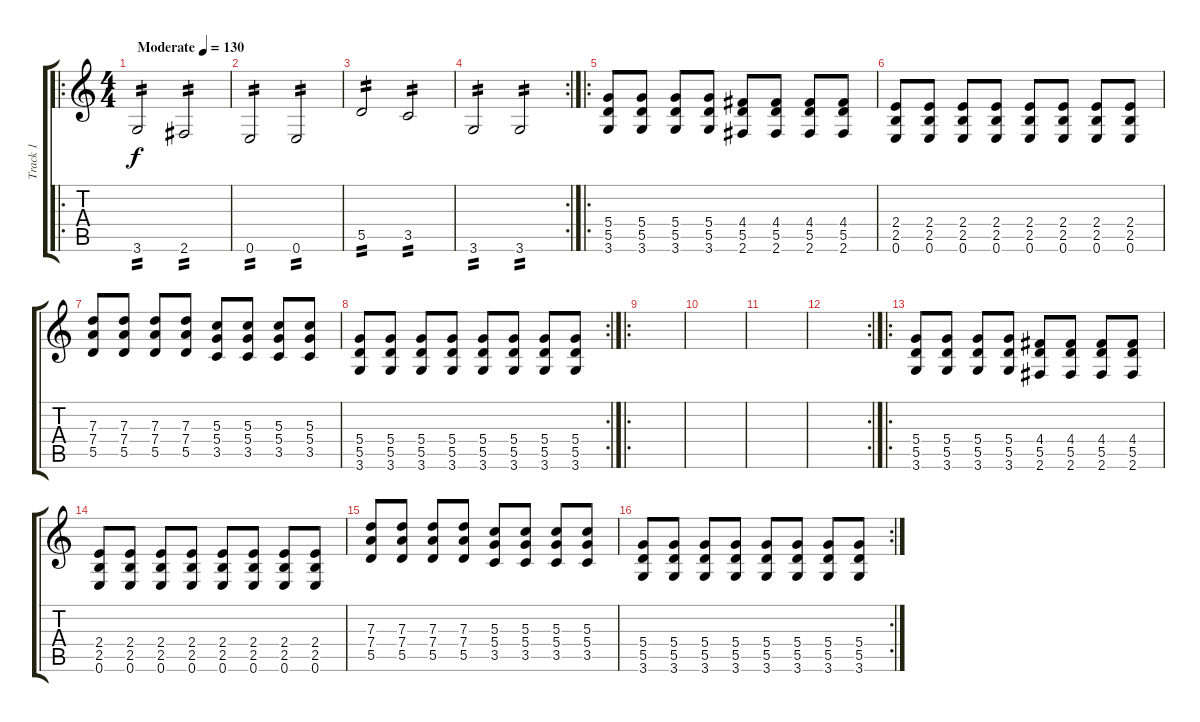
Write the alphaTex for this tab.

\track ("Track 1" "Track 1") {instrument overdrivenguitar}
\staff {score tabs}
\tuning (E4 B3 G3 D3 A2 E2) {hide}
\ro
\ts (4 4)
\tempo (130 "Moderate")
\clef g2
\ks c
3.6.2{tp 2 dy f instrument overdrivenguitar} 2.6.2{tp 2} |
0.6.2{tp 2} 0.6.2{tp 2} |
5.5.2{tp 2} 3.5.2{tp 2} |
\rc 2
3.6.2{tp 2} 3.6.2{tp 2} |
\ro
(5.4 5.5 3.6).8 (5.4 5.5 3.6).8 (5.4 5.5 3.6).8 (5.4 5.5 3.6).8 (4.4 5.5 2.6).8 (4.4 5.5 2.6).8 (4.4 5.5 2.6).8 (4.4 5.5 2.6).8 |
(2.4 2.5 0.6).8 (2.4 2.5 0.6).8 (2.4 2.5 0.6).8 (2.4 2.5 0.6).8 (2.4 2.5 0.6).8 (2.4 2.5 0.6).8 (2.4 2.5 0.6).8 (2.4 2.5 0.6).8 |
(7.3 7.4 5.5).8 (7.3 7.4 5.5).8 (7.3 7.4 5.5).8 (7.3 7.4 5.5).8 (5.3 5.4 3.5).8 (5.3 5.4 3.5).8 (5.3 5.4 3.5).8 (5.3 5.4 3.5).8 |
\rc 2
(5.4 5.5 3.6).8 (5.4 5.5 3.6).8 (5.4 5.5 3.6).8 (5.4 5.5 3.6).8 (5.4 5.5 3.6).8 (5.4 5.5 3.6).8 (5.4 5.5 3.6).8 (5.4 5.5 3.6).8 |
\ro
|
|
|
\rc 2
|
\ro
(5.4 5.5 3.6).8 (5.4 5.5 3.6).8 (5.4 5.5 3.6).8 (5.4 5.5 3.6).8 (4.4 5.5 2.6).8 (4.4 5.5 2.6).8 (4.4 5.5 2.6).8 (4.4 5.5 2.6).8 |
(2.4 2.5 0.6).8 (2.4 2.5 0.6).8 (2.4 2.5 0.6).8 (2.4 2.5 0.6).8 (2.4 2.5 0.6).8 (2.4 2.5 0.6).8 (2.4 2.5 0.6).8 (2.4 2.5 0.6).8 |
(7.3 7.4 5.5).8 (7.3 7.4 5.5).8 (7.3 7.4 5.5).8 (7.3 7.4 5.5).8 (5.3 5.4 3.5).8 (5.3 5.4 3.5).8 (5.3 5.4 3.5).8 (5.3 5.4 3.5).8 |
\rc 2
(5.4 5.5 3.6).8 (5.4 5.5 3.6).8 (5.4 5.5 3.6).8 (5.4 5.5 3.6).8 (5.4 5.5 3.6).8 (5.4 5.5 3.6).8 (5.4 5.5 3.6).8 (5.4 5.5 3.6).8
